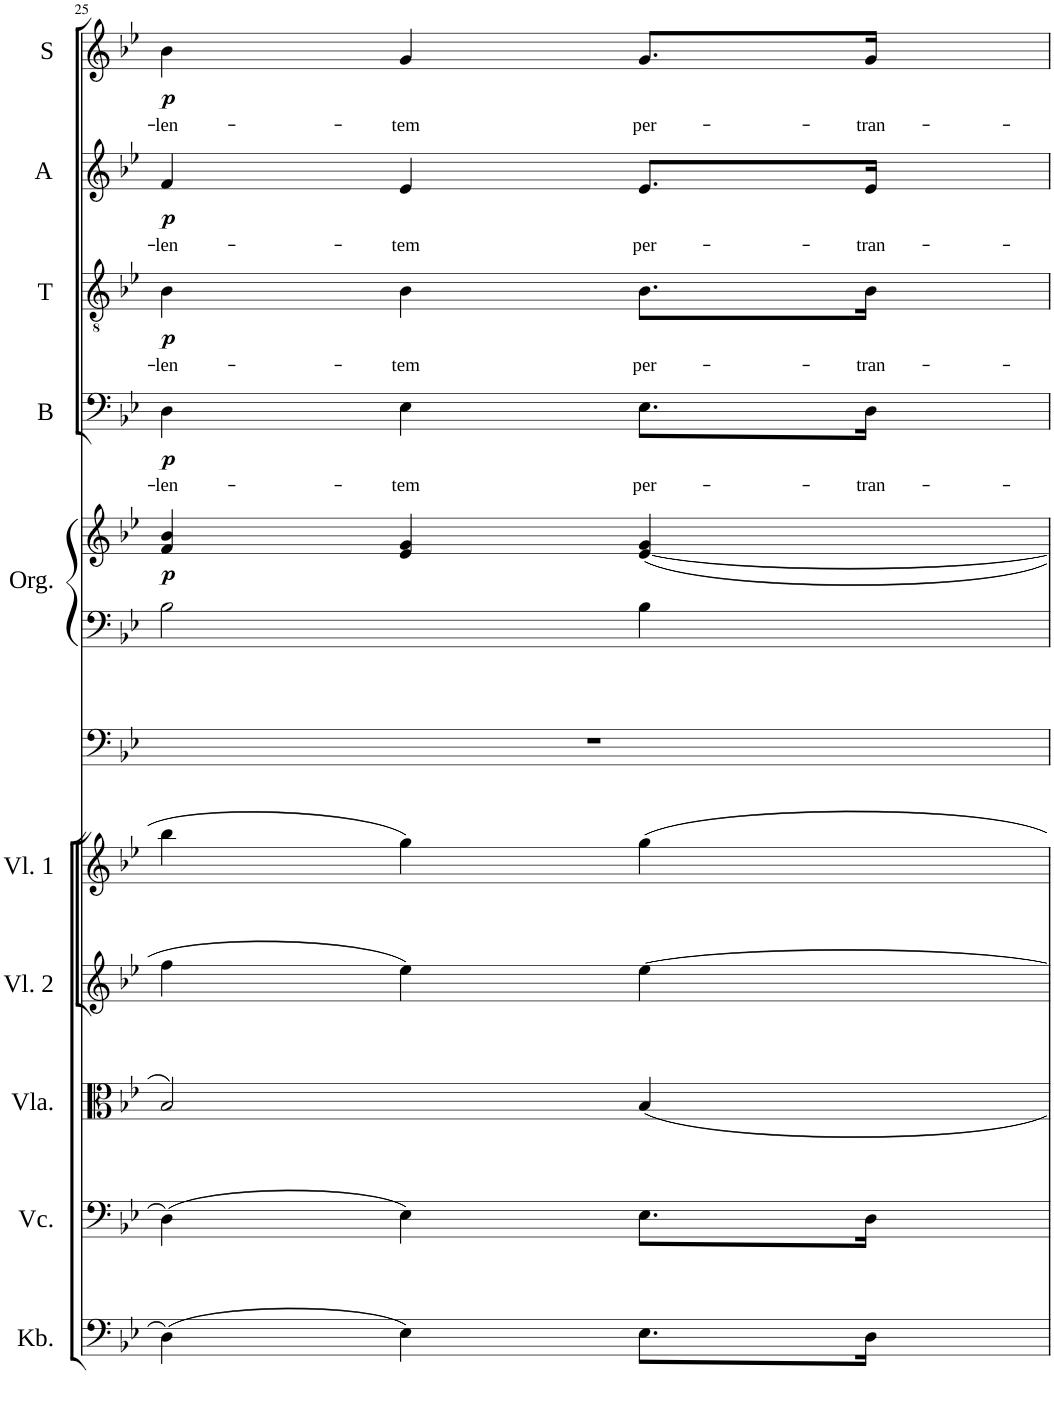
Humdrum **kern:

**kern	**kern	**kern	**kern	**kern	**kern	**kern	**kern	**dynam	**kern	**text	**dynam	**kern	**text	**dynam	**kern	**text	**dynam	**kern	**text	**dynam
*part11	*part10	*part9	*part8	*part7	*part6	*part5	*part5	*part5	*part4	*part4	*part4	*part3	*part3	*part3	*part2	*part2	*part2	*part1	*part1	*part1
*staff12	*staff11	*staff10	*staff9	*staff8	*staff7	*staff6	*staff5	*staff5/6	*staff4	*staff4	*staff4	*staff3	*staff3	*staff3	*staff2	*staff2	*staff2	*staff1	*staff1	*staff1
*I"Kontrabass	*I"Cello	*I"Viola	*I"Violine 2	*I"Violine 1	*	*I"Orgel	*	*	*I"Bass	*	*	*I"Tenor	*	*	*I"Alt	*	*	*I"Sopran	*	*
*I'Kb.	*	*I'Vla.	*I'Vl. 2	*I'Vl. 1	*	*I'Org.	*	*	*I'B	*	*	*I'T	*	*	*I'A	*	*	*I'S	*	*
!!LO:PB:g=z
*clefF4	*clefF4	*clefC3	*clefG2	*clefG2	*clefF4	*clefF4	*clefG2	*	*clefF4	*	*	*clefGv2	*	*	*clefG2	*	*	*clefG2	*	*
*Trd7c12	*	*	*	*	*	*	*	*	*	*	*	*	*	*	*	*	*	*	*	*
*k[b-e-]	*k[b-e-]	*k[b-e-]	*k[b-e-]	*k[b-e-]	*k[b-e-]	*k[b-e-]	*k[b-e-]	*	*k[b-e-]	*	*	*k[b-e-]	*	*	*k[b-e-]	*	*	*k[b-e-]	*	*
*M3/4	*M3/4	*M3/4	*M3/4	*M3/4	*M3/4	*M3/4	*M3/4	*	*M3/4	*	*	*M3/4	*	*	*M3/4	*	*	*M3/4	*	*
=25	=25	=25	=25	=25	=25	=25	=25	=25	=25	=25	=25	=25	=25	=25	=25	=25	=25	=25	=25	=25
!	!	!	!	!	!	!	!	!LO:DY:b	!	!LO:LY:b	!LO:DY:b	!	!LO:LY:b	!LO:DY:b	!	!LO:LY:b	!LO:DY:b	!	!LO:LY:b	!LO:DY:b
(4D\	(4D\	2B-/	4ff\	4bb-\	2.r	2B-\	4f/ 4b-/	p	4D\	-len-	p	4B-\	-len-	p	4f/	-len-	p	4b-\	-len-	p
!	!	!	!	!	!	!	!	!	!	!LO:LY:b	!	!	!LO:LY:b	!	!	!LO:LY:b	!	!	!LO:LY:b	!
4E-\)	4E-\)	.	4ee-\	4gg\	.	.	4e-/ 4g/	.	4E-\	-tem	.	4B-\	-tem	.	4e-/	-tem	.	4g/	-tem	.
!	!	!	!	!	!	!	!	!	!	!LO:LY:b	!	!	!LO:LY:b	!	!	!LO:LY:b	!	!	!LO:LY:b	!
8.E-\L	8.E-\L	4B-/	[4ee-\	4gg\	.	4B-\	[4e-/ 4g/	.	8.E-\L	per-	.	8.B-\L	per-	.	8.e-/L	per-	.	8.g/L	per-	.
!	!	!	!	!	!	!	!	!	!	!LO:LY:b	!	!	!LO:LY:b	!	!	!LO:LY:b	!	!	!LO:LY:b	!
16D\Jk	16D\Jk	.	.	.	.	.	.	.	16D\Jk	-tran-	.	16B-\Jk	-tran-	.	16e-/Jk	-tran-	.	16g/Jk	-tran-	.
=	=	=	=	=	=	=	=	=	=	=	=	=	=	=	=	=	=	=	=	=
*-	*-	*-	*-	*-	*-	*-	*-	*-	*-	*-	*-	*-	*-	*-	*-	*-	*-	*-	*-	*-
